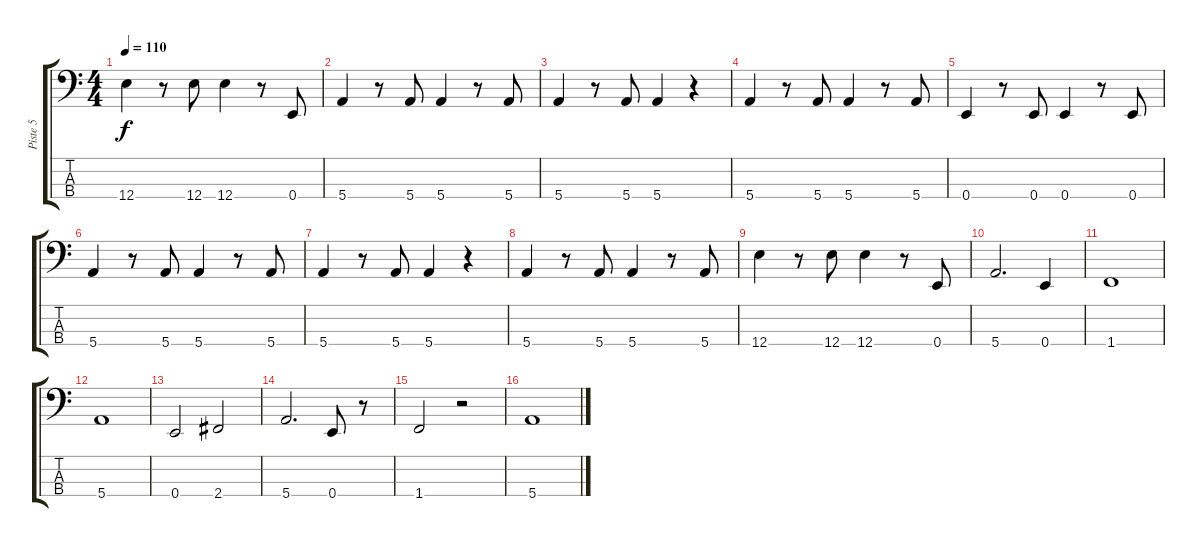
\track ("Piste 5" "Piste 5") {instrument electricbassfinger}
\staff {score tabs}
\tuning (G2 D2 A1 E1) {hide}
\ts (4 4)
\tempo 110
\clef f4
\ks c
12.4.4{dy f} r.8 12.4.8 12.4.4 r.8 0.4.8 |
5.4.4 r.8 5.4.8 5.4.4 r.8 5.4.8 |
5.4.4 r.8 5.4.8 5.4.4 r.4 |
5.4.4 r.8 5.4.8 5.4.4 r.8 5.4.8 |
0.4.4 r.8 0.4.8 0.4.4 r.8 0.4.8 |
5.4.4 r.8 5.4.8 5.4.4 r.8 5.4.8 |
5.4.4 r.8 5.4.8 5.4.4 r.4 |
5.4.4 r.8 5.4.8 5.4.4 r.8 5.4.8 |
12.4.4 r.8 12.4.8 12.4.4 r.8 0.4.8 |
5.4.2{d} 0.4.4 |
1.4.1 |
5.4.1 |
0.4.2 2.4.2 |
5.4.2{d} 0.4.8 r.8 |
1.4.2 r.2 |
5.4.1
